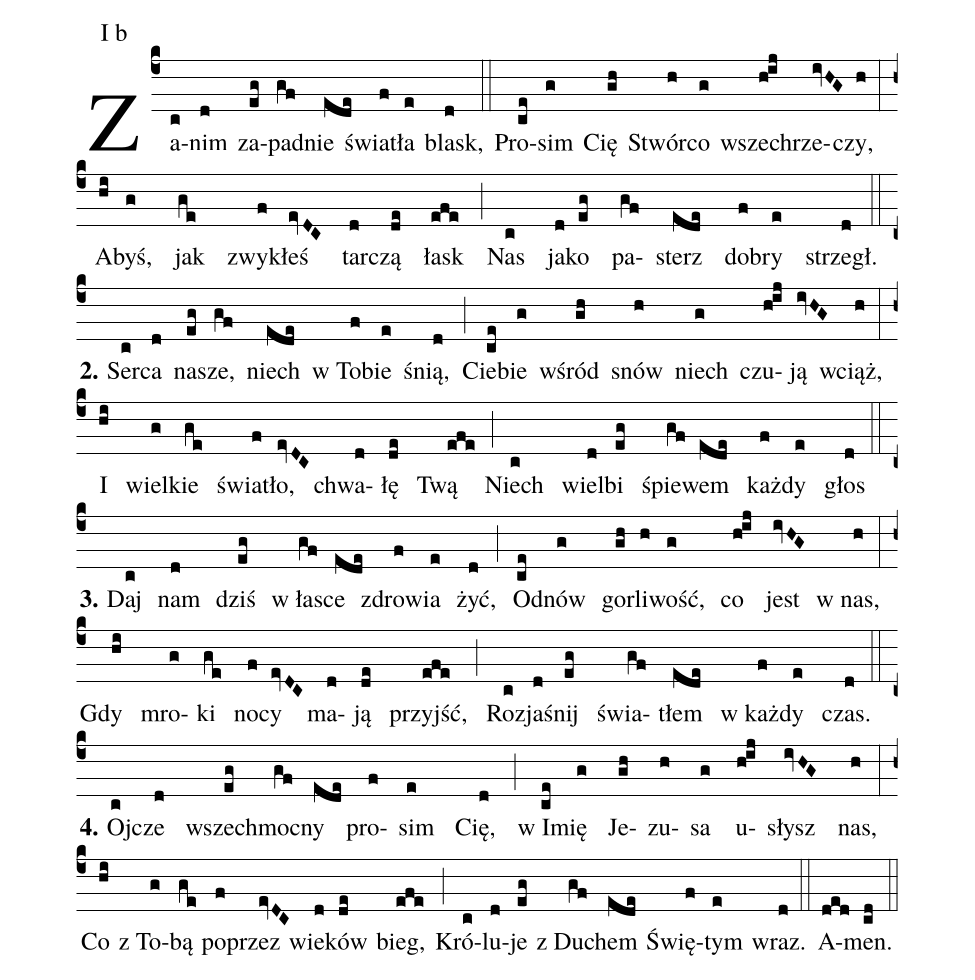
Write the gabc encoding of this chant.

annotation: I b;
%%
(c4)
Za(c)nim(d) za(eg)pad(gf)nie(ede) świa(f)tła(e) blask,(d) (::)
Pro(ce)sim(g) Cię(gh) Stwór(h)co(g) wszech(hij)rze(ivHG)czy,(h) (:) (z)
A(hi)byś,(g) jak(ge) zwy(f)kłeś(evDC) tar(d)czą(de) łask(efe) (;)
Nas(c) ja(d)ko(eg) pa(gf)sterz(ede) do(f)bry(e) strzegł.(d) (::) (z)

<b>2. </b>Ser(c)ca(d) na(eg)sze,(gf) niech(ede) w To(f)bie(e) śnią,(d) (;)
Cie(ce)bie(g) wśród(gh) snów(h) niech(g) czu(hij)ją(ivHG) wciąż,(h) (:) (z)
I(hi) wiel(g)kie(ge) świa(f)tło,(evDC) chwa(d)łę(de) Twą(efe) (;)
Niech(c) wiel(d)bi(eg) śpie(gf)wem(ede) każ(f)dy(e) głos(d) (::) (z)

<b>3. </b>Daj(c) nam(d) dziś(eg) w ła(gf)sce(ede) zdro(f)wia(e) żyć,(d) (;)
Od(ce)nów(g) gor(gh)li(h)wość,(g) co(hij) jest(ivHG) w nas,(h) (:) (z)
Gdy(hi) mro(g)ki(ge) no(f)cy(evDC) ma(d)ją(de) przyjść,(efe) (;)
Roz(c)ja(d)śnij(eg) świa(gf)tłem(ede) w każ(f)dy(e) czas.(d) (::) (z)

<b>4. </b>Oj(c)cze(d) wszech(eg)moc(gf)ny(ede) pro(f)sim(e) Cię,(d) (;)
w I(ce)mię(g) Je(gh)zu(h)sa(g) u(hij)słysz(ivHG) nas,(h) (:) (z)
Co(hi) z To(g)bą(ge) po(f)przez(evDC) wie(d)ków(de) bieg,(efe) (;)
Kró(c)lu(d)je(eg) z Du(gf)chem(ede) Świę(f)tym(e) wraz.(d) (::)
A(ded)men.(cd) (::) (z)
